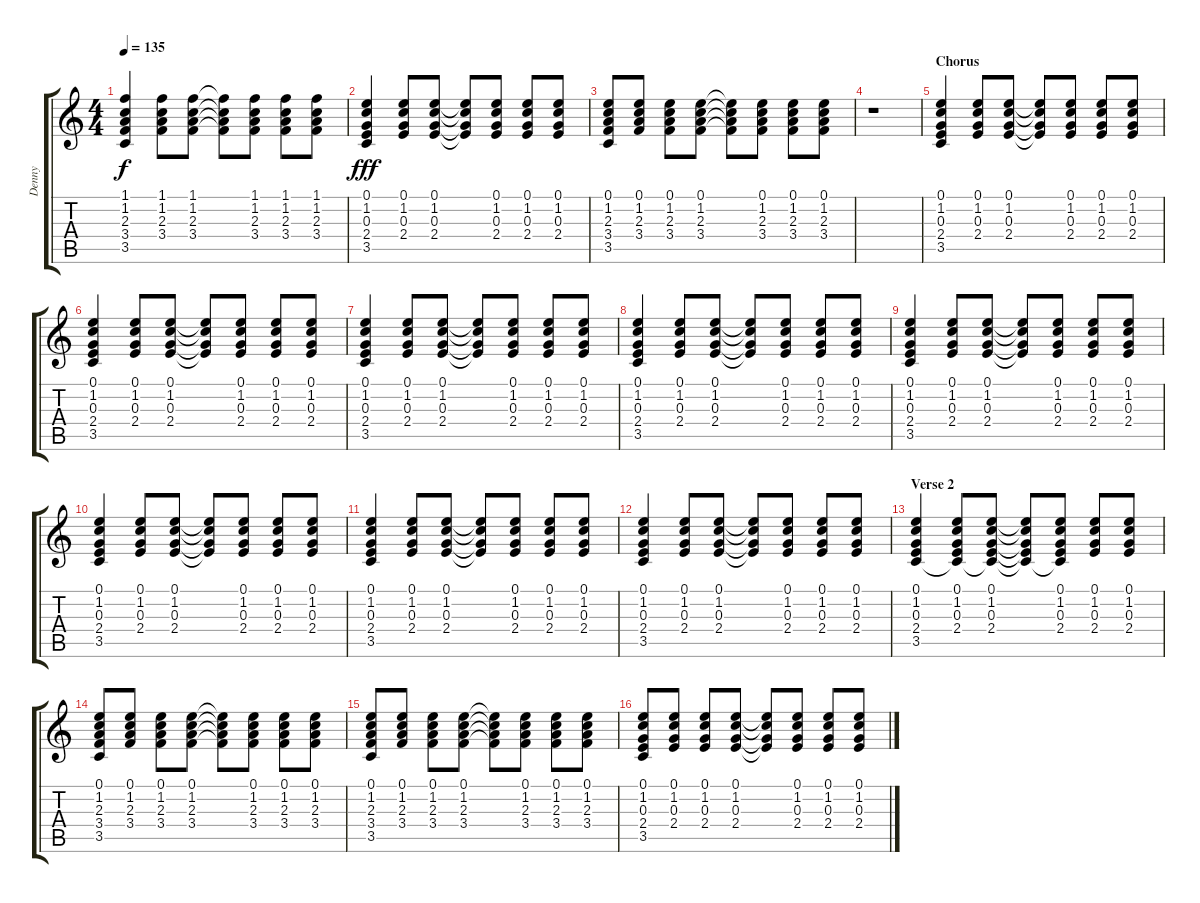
\track ("Denny" "Denny") {instrument acousticguitarsteel}
\staff {score tabs}
\tuning (E4 B3 G3 D3 A2 E2) {hide}
\ts (4 4)
\tempo 135
\clef g2
\ks c
(1.1 1.2 2.3 3.4 3.5).4{dy f} (1.1 1.2 2.3 3.4).8 (1.1 1.2 2.3 3.4).8 (1.1{t} 1.2{t} 2.3{t} 3.4{t}).8 (1.1 1.2 2.3 3.4).8 (1.1 1.2 2.3 3.4).8 (1.1 1.2 2.3 3.4).8 |
(0.1 1.2 0.3 2.4 3.5).4{dy fff} (0.1 1.2 0.3 2.4).8 (0.1 1.2 0.3 2.4).8 (0.1{t} 1.2{t} 0.3{t} 2.4{t}).8 (0.1 1.2 0.3 2.4).8 (0.1 1.2 0.3 2.4).8 (0.1 1.2 0.3 2.4).8 |
(0.1 1.2 2.3 3.4 3.5).8 (0.1 1.2 2.3 3.4).8 (0.1 1.2 2.3 3.4).8 (0.1 1.2 2.3 3.4).8 (0.1{t} 1.2{t} 2.3{t} 3.4{t}).8 (0.1 1.2 2.3 3.4).8 (0.1 1.2 2.3 3.4).8 (0.1 1.2 2.3 3.4).8 |
r.1 |
\section ("" "Chorus")
(0.1 1.2 0.3 2.4 3.5).4 (0.1 1.2 0.3 2.4).8 (0.1 1.2 0.3 2.4).8 (0.1{t} 1.2{t} 0.3{t} 2.4{t}).8 (0.1 1.2 0.3 2.4).8 (0.1 1.2 0.3 2.4).8 (0.1 1.2 0.3 2.4).8 |
(0.1 1.2 0.3 2.4 3.5).4 (0.1 1.2 0.3 2.4).8 (0.1 1.2 0.3 2.4).8 (0.1{t} 1.2{t} 0.3{t} 2.4{t}).8 (0.1 1.2 0.3 2.4).8 (0.1 1.2 0.3 2.4).8 (0.1 1.2 0.3 2.4).8 |
(0.1 1.2 0.3 2.4 3.5).4 (0.1 1.2 0.3 2.4).8 (0.1 1.2 0.3 2.4).8 (0.1{t} 1.2{t} 0.3{t} 2.4{t}).8 (0.1 1.2 0.3 2.4).8 (0.1 1.2 0.3 2.4).8 (0.1 1.2 0.3 2.4).8 |
(0.1 1.2 0.3 2.4 3.5).4 (0.1 1.2 0.3 2.4).8 (0.1 1.2 0.3 2.4).8 (0.1{t} 1.2{t} 0.3{t} 2.4{t}).8 (0.1 1.2 0.3 2.4).8 (0.1 1.2 0.3 2.4).8 (0.1 1.2 0.3 2.4).8 |
(0.1 1.2 0.3 2.4 3.5).4 (0.1 1.2 0.3 2.4).8 (0.1 1.2 0.3 2.4).8 (0.1{t} 1.2{t} 0.3{t} 2.4{t}).8 (0.1 1.2 0.3 2.4).8 (0.1 1.2 0.3 2.4).8 (0.1 1.2 0.3 2.4).8 |
(0.1 1.2 0.3 2.4 3.5).4 (0.1 1.2 0.3 2.4).8 (0.1 1.2 0.3 2.4).8 (0.1{t} 1.2{t} 0.3{t} 2.4{t}).8 (0.1 1.2 0.3 2.4).8 (0.1 1.2 0.3 2.4).8 (0.1 1.2 0.3 2.4).8 |
(0.1 1.2 0.3 2.4 3.5).4 (0.1 1.2 0.3 2.4).8 (0.1 1.2 0.3 2.4).8 (0.1{t} 1.2{t} 0.3{t} 2.4{t}).8 (0.1 1.2 0.3 2.4).8 (0.1 1.2 0.3 2.4).8 (0.1 1.2 0.3 2.4).8 |
(0.1 1.2 0.3 2.4 3.5).4 (0.1 1.2 0.3 2.4).8 (0.1 1.2 0.3 2.4).8 (0.1{t} 1.2{t} 0.3{t} 2.4{t}).8 (0.1 1.2 0.3 2.4).8 (0.1 1.2 0.3 2.4).8 (0.1 1.2 0.3 2.4).8 |
\section ("" "Verse 2")
(0.1 1.2 0.3 2.4 3.5).4{volume 10} (0.1 1.2 0.3 2.4 3.5{t}).8 (0.1 1.2 0.3 2.4 3.5{t}).8 (0.1{t} 1.2{t} 0.3{t} 2.4{t} 3.5{t}).8 (0.1 1.2 0.3 2.4 3.5{t}).8 (0.1 1.2 0.3 2.4).8 (0.1 1.2 0.3 2.4).8 |
(0.1 1.2 2.3 3.4 3.5).8 (0.1 1.2 2.3 3.4).8 (0.1 1.2 2.3 3.4).8 (0.1 1.2 2.3 3.4).8 (0.1{t} 1.2{t} 2.3{t} 3.4{t}).8 (0.1 1.2 2.3 3.4).8 (0.1 1.2 2.3 3.4).8 (0.1 1.2 2.3 3.4).8 |
(0.1 1.2 2.3 3.4 3.5).8 (0.1 1.2 2.3 3.4).8 (0.1 1.2 2.3 3.4).8 (0.1 1.2 2.3 3.4).8 (0.1{t} 1.2{t} 2.3{t} 3.4{t}).8 (0.1 1.2 2.3 3.4).8 (0.1 1.2 2.3 3.4).8 (0.1 1.2 2.3 3.4).8 |
(0.1 1.2 0.3 2.4 3.5).8 (0.1 1.2 0.3 2.4).8 (0.1 1.2 0.3 2.4).8 (0.1 1.2 0.3 2.4).8 (0.1{t} 1.2{t} 0.3{t} 2.4{t}).8 (0.1 1.2 0.3 2.4).8 (0.1 1.2 0.3 2.4).8 (0.1 1.2 0.3 2.4).8
